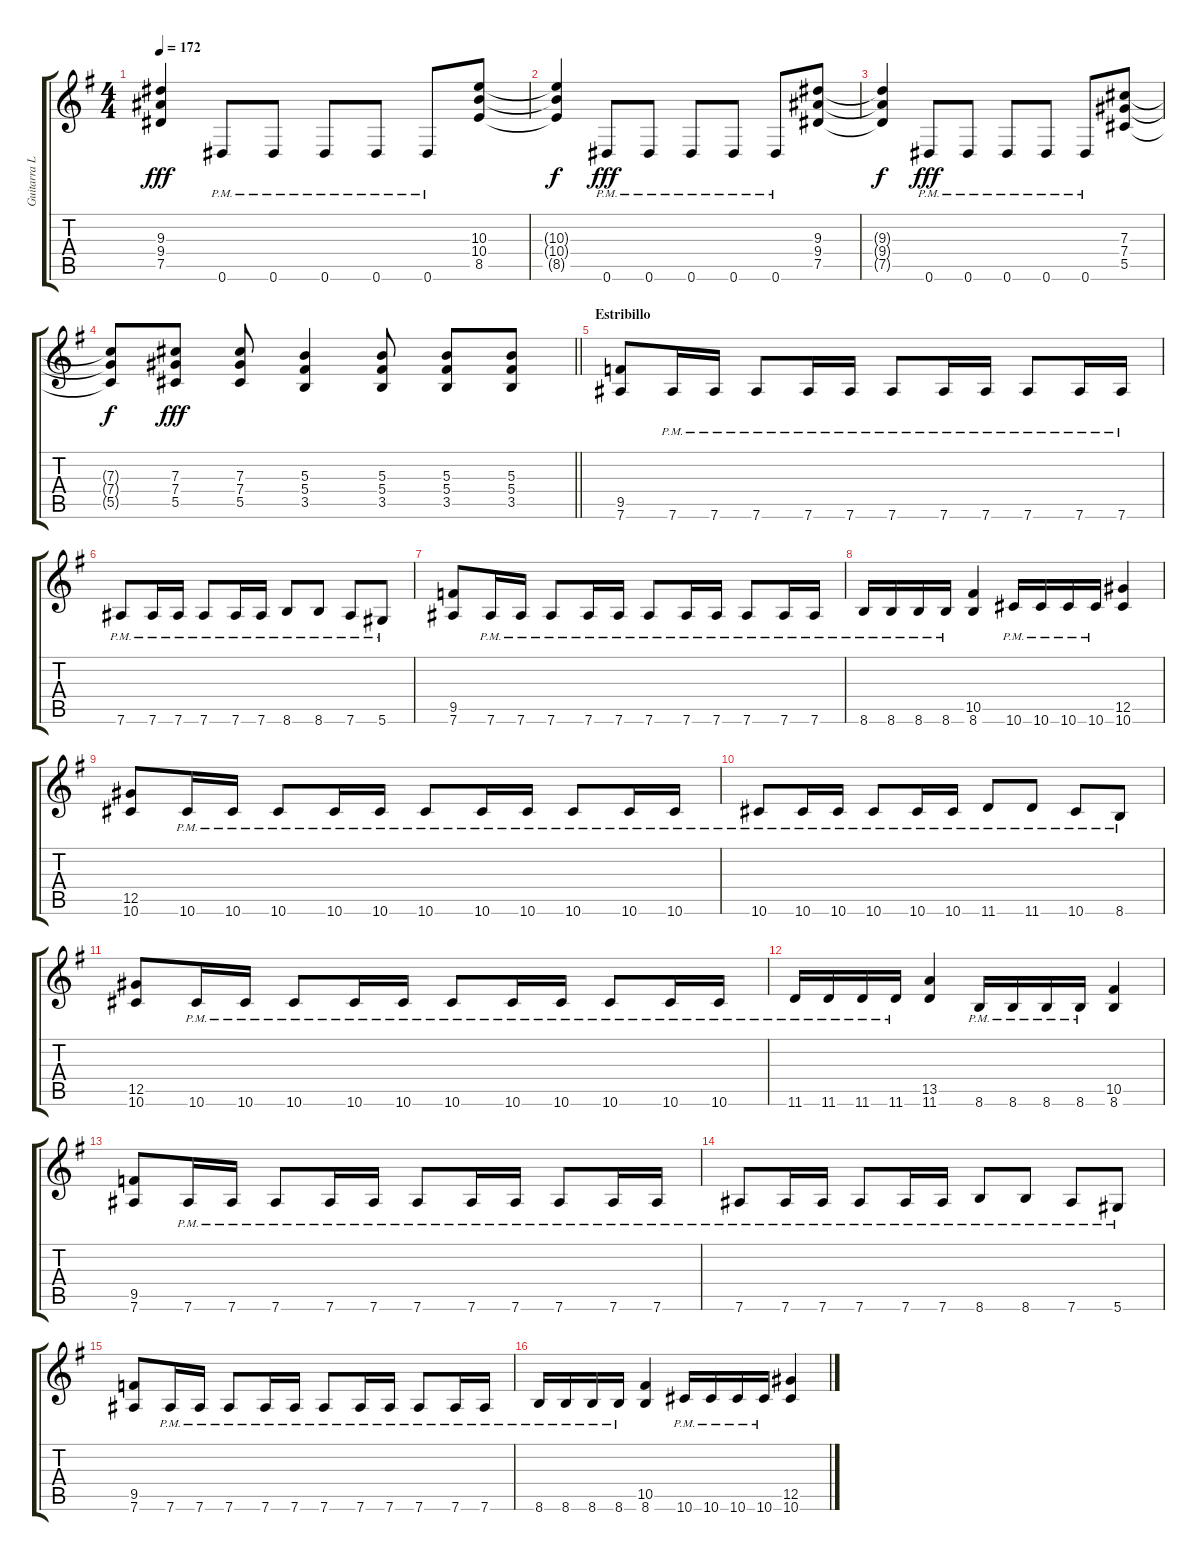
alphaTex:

\track ("Guitarra Líder" "Guitarra L") {instrument distortionguitar}
\staff {score tabs}
\tuning (Eb4 Bb3 Gb3 Db3 Ab2 Eb2) {hide}
\ts (4 4)
\tempo 172
\clef g2
\ks eminor
(9.3 9.4 7.5).4{dy fff} 0.6{pm}.8 0.6{pm}.8 0.6{pm}.8 0.6{pm}.8 0.6{pm}.8 (10.3 10.4 8.5).8 |
(10.3{t} 10.4{t} 8.5{t}).4{dy f} 0.6{pm}.8{dy fff} 0.6{pm}.8 0.6{pm}.8 0.6{pm}.8 0.6{pm}.8 (9.3 9.4 7.5).8 |
(9.3{t} 9.4{t} 7.5{t}).4{dy f} 0.6{pm}.8{dy fff} 0.6{pm}.8 0.6{pm}.8 0.6{pm}.8 0.6{pm}.8 (7.3 7.4 5.5).8 |
\barLineRight lightlight
(7.3{t} 7.4{t} 5.5{t}).8{dy f} (7.3 7.4 5.5).8{dy fff} (7.3 7.4 5.5).8 (5.3 5.4 3.5).4 (5.3 5.4 3.5).8 (5.3 5.4 3.5).8 (5.3 5.4 3.5).8 |
\section ("" "Estribillo")
(9.5 7.6).8 7.6{pm}.16 7.6{pm}.16 7.6{pm}.8 7.6{pm}.16 7.6{pm}.16 7.6{pm}.8 7.6{pm}.16 7.6{pm}.16 7.6{pm}.8 7.6{pm}.16 7.6{pm}.16 |
7.6{pm}.8 7.6{pm}.16 7.6{pm}.16 7.6{pm}.8 7.6{pm}.16 7.6{pm}.16 8.6{pm}.8 8.6{pm}.8 7.6{pm}.8 5.6{pm}.8 |
(9.5 7.6).8 7.6{pm}.16 7.6{pm}.16 7.6{pm}.8 7.6{pm}.16 7.6{pm}.16 7.6{pm}.8 7.6{pm}.16 7.6{pm}.16 7.6{pm}.8 7.6{pm}.16 7.6{pm}.16 |
8.6{pm}.16 8.6{pm}.16 8.6{pm}.16 8.6{pm}.16 (10.5 8.6).4 10.6{pm}.16 10.6{pm}.16 10.6{pm}.16 10.6{pm}.16 (12.5 10.6).4 |
(12.5 10.6).8 10.6{pm}.16 10.6{pm}.16 10.6{pm}.8 10.6{pm}.16 10.6{pm}.16 10.6{pm}.8 10.6{pm}.16 10.6{pm}.16 10.6{pm}.8 10.6{pm}.16 10.6{pm}.16 |
10.6{pm}.8 10.6{pm}.16 10.6{pm}.16 10.6{pm}.8 10.6{pm}.16 10.6{pm}.16 11.6{pm}.8 11.6{pm}.8 10.6{pm}.8 8.6{pm}.8 |
(12.5 10.6).8 10.6{pm}.16 10.6{pm}.16 10.6{pm}.8 10.6{pm}.16 10.6{pm}.16 10.6{pm}.8 10.6{pm}.16 10.6{pm}.16 10.6{pm}.8 10.6{pm}.16 10.6{pm}.16 |
11.6{pm}.16 11.6{pm}.16 11.6{pm}.16 11.6{pm}.16 (13.5 11.6).4 8.6{pm}.16 8.6{pm}.16 8.6{pm}.16 8.6{pm}.16 (10.5 8.6).4 |
(9.5 7.6).8 7.6{pm}.16 7.6{pm}.16 7.6{pm}.8 7.6{pm}.16 7.6{pm}.16 7.6{pm}.8 7.6{pm}.16 7.6{pm}.16 7.6{pm}.8 7.6{pm}.16 7.6{pm}.16 |
7.6{pm}.8 7.6{pm}.16 7.6{pm}.16 7.6{pm}.8 7.6{pm}.16 7.6{pm}.16 8.6{pm}.8 8.6{pm}.8 7.6{pm}.8 5.6{pm}.8 |
(9.5 7.6).8 7.6{pm}.16 7.6{pm}.16 7.6{pm}.8 7.6{pm}.16 7.6{pm}.16 7.6{pm}.8 7.6{pm}.16 7.6{pm}.16 7.6{pm}.8 7.6{pm}.16 7.6{pm}.16 |
8.6{pm}.16 8.6{pm}.16 8.6{pm}.16 8.6{pm}.16 (10.5 8.6).4 10.6{pm}.16 10.6{pm}.16 10.6{pm}.16 10.6{pm}.16 (12.5 10.6).4
